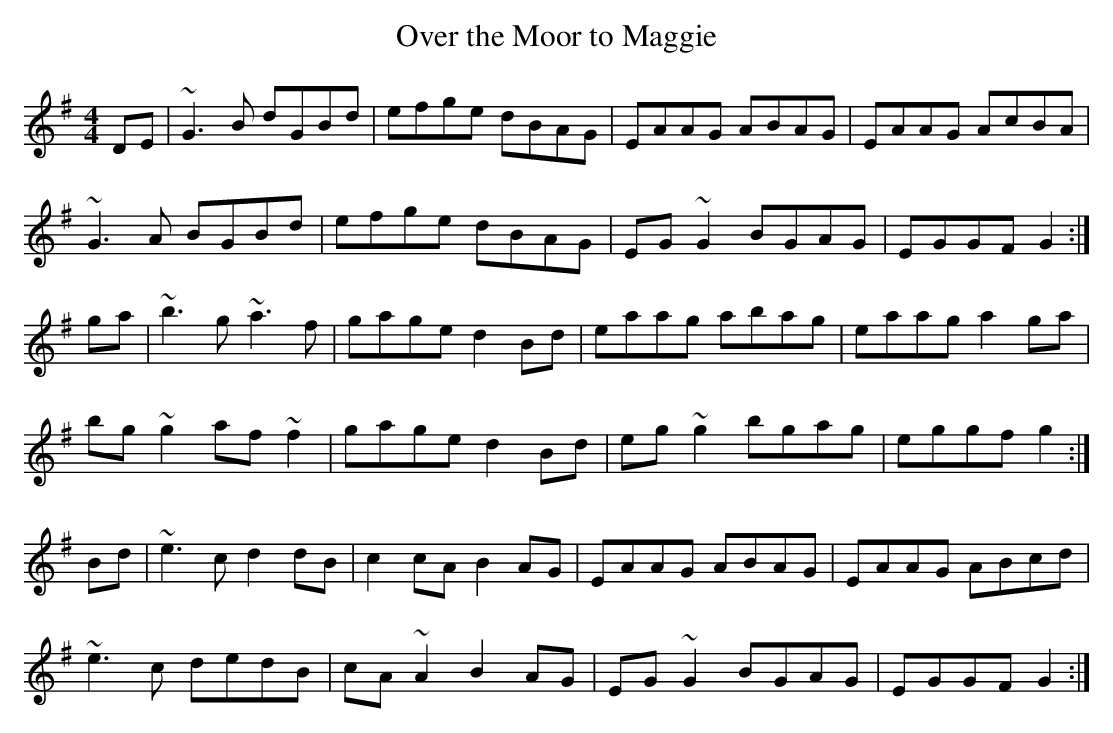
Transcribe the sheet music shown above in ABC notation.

X:1
T:Over the Moor to Maggie
L:1/8
M:4/4
K:G
DE|~G3 B dGBd|efge dBAG|EAAG ABAG|EAAG AcBA|
~G3 A BGBd|efge dBAG|EG~G2 BGAG| EGGF G2:|
ga|~b3 g ~a3f|gage d2 Bd|eaag abag|eaag a2 ga|
bg ~g2 af ~f2|gage d2 Bd|eg~g2 bgag|eggf g2 :|
Bd|~e3 c d2 dB|c2 cA B2 AG|EAAG ABAG|EAAG ABcd|
~e3 c dedB|cA~A2 B2 AG|EG~G2 BGAG| EGGF G2 :|
